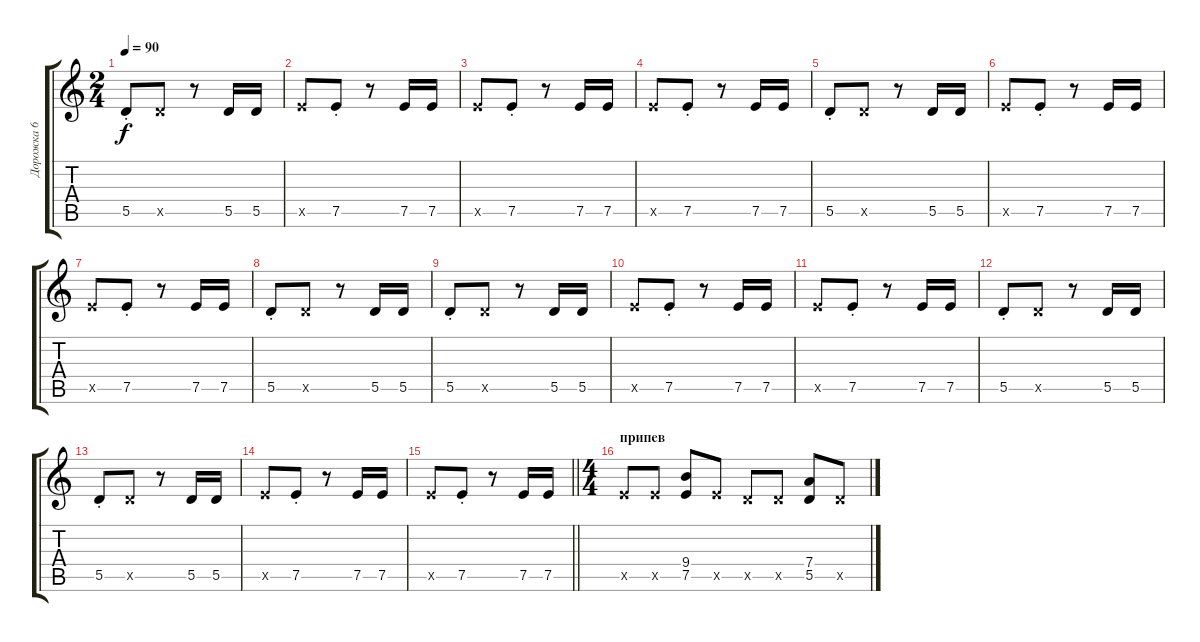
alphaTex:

\track ("Дорожка 6" "Дорожка 6") {instrument electricguitarjazz}
\staff {score tabs}
\tuning (E4 B3 G3 D3 A2 E2) {hide}
\ts (2 4)
\tempo 90
\clef g2
\ks c
5.5{st}.8{dy f} 5.5{x}.8 r.8 5.5.16 5.5.16 |
7.5{x}.8 7.5{st}.8 r.8 7.5.16 7.5.16 |
7.5{x}.8 7.5{st}.8 r.8 7.5.16 7.5.16 |
7.5{x}.8 7.5{st}.8 r.8 7.5.16 7.5.16 |
5.5{st}.8 5.5{x}.8 r.8 5.5.16 5.5.16 |
7.5{x}.8 7.5{st}.8 r.8 7.5.16 7.5.16 |
7.5{x}.8 7.5{st}.8 r.8 7.5.16 7.5.16 |
5.5{st}.8 5.5{x}.8 r.8 5.5.16 5.5.16 |
5.5{st}.8 5.5{x}.8 r.8 5.5.16 5.5.16 |
7.5{x}.8 7.5{st}.8 r.8 7.5.16 7.5.16 |
7.5{x}.8 7.5{st}.8 r.8 7.5.16 7.5.16 |
5.5{st}.8 5.5{x}.8 r.8 5.5.16 5.5.16 |
5.5{st}.8 5.5{x}.8 r.8 5.5.16 5.5.16 |
7.5{x}.8 7.5{st}.8 r.8 7.5.16 7.5.16 |
\barLineRight lightlight
7.5{x}.8 7.5{st}.8 r.8 7.5.16 7.5.16 |
\ts (4 4)
\section ("" "припев")
7.5{x}.8{volume 16 instrument overdrivenguitar} 7.5{x}.8 (9.4 7.5).8 7.5{x}.8 5.5{x}.8 5.5{x}.8 (7.4 5.5).8 5.5{x}.8
